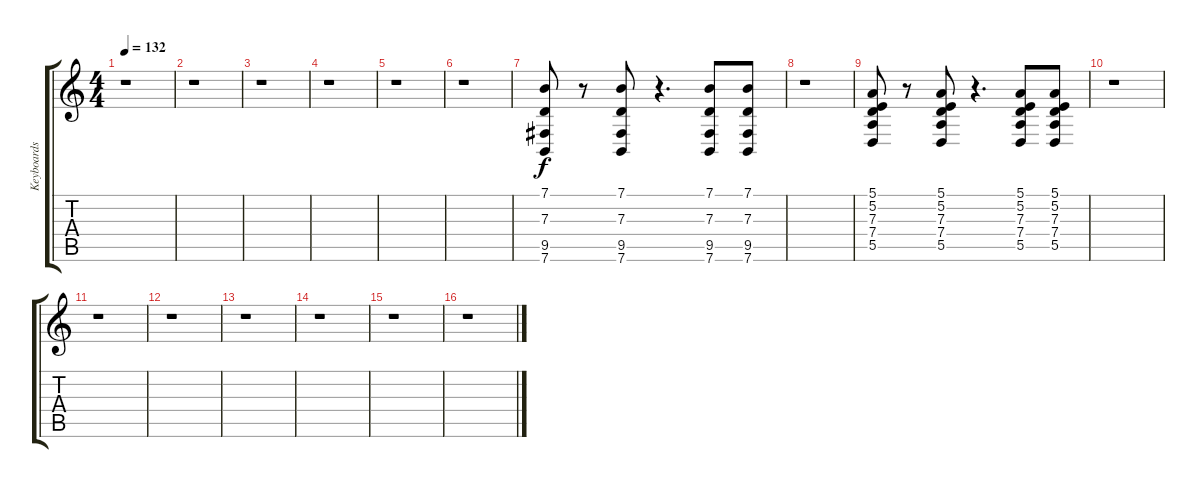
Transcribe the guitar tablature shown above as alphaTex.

\track ("Keyboards 3" "Keyboards ") {instrument lead2sawtooth}
\staff {score tabs}
\tuning (E4 B3 G3 D3 A2 E2) {hide}
\ts (4 4)
\tempo 132
\clef g2
\ks c
r.1{dy f} |
r.1 |
r.1 |
r.1 |
r.1 |
r.1 |
(7.1 7.3 9.5 7.6).8 r.8 (7.1 7.3 9.5 7.6).8 r.4{d} (7.1 7.3 9.5 7.6).8 (7.1 7.3 9.5 7.6).8 |
r.1 |
(5.1 5.2 7.3 7.4 5.5).8 r.8 (5.1 5.2 7.3 7.4 5.5).8 r.4{d} (5.1 5.2 7.3 7.4 5.5).8 (5.1 5.2 7.3 7.4 5.5).8 |
r.1 |
r.1 |
r.1 |
r.1 |
r.1 |
r.1 |
r.1
